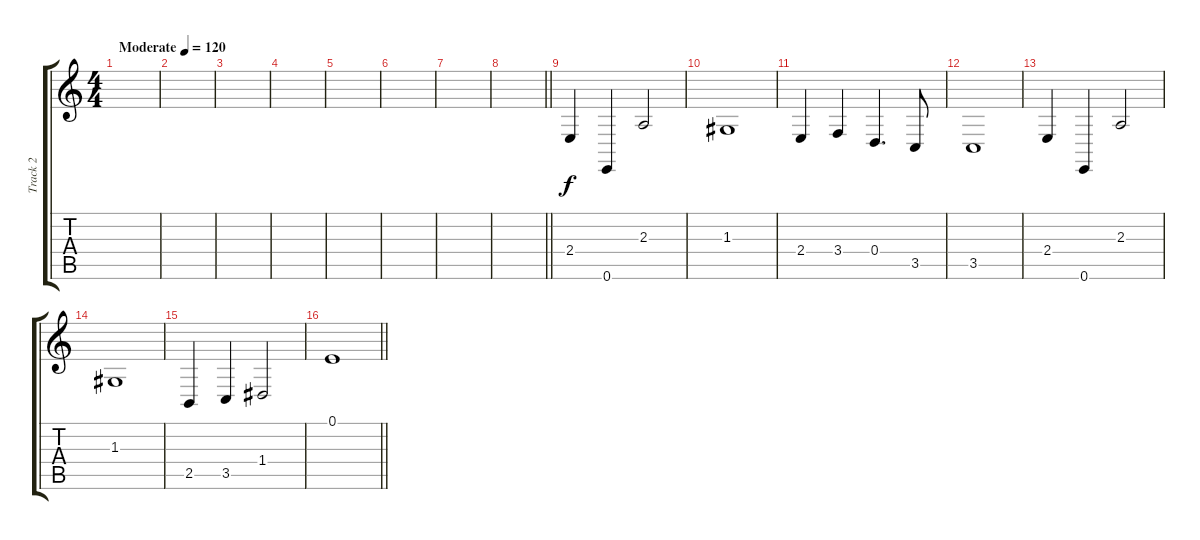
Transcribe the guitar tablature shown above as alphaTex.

\track ("Track 2" "Track 2") {instrument brightacousticpiano}
\staff {score tabs}
\tuning (E4 B3 G3 D3 A2 E2) {hide}
\ts (4 4)
\tempo (120 "Moderate")
\clef g2
\ks c
|
|
|
|
|
|
|
\barLineRight lightlight
|
2.4.4 0.6.4 2.3.2 |
1.3.1 |
2.4.4 3.4.4 0.4.4{d} 3.5.8 |
3.5.1 |
2.4.4 0.6.4 2.3.2 |
1.3.1 |
2.5.4 3.5.4 1.4.2 |
\barLineRight lightlight
0.1.1
